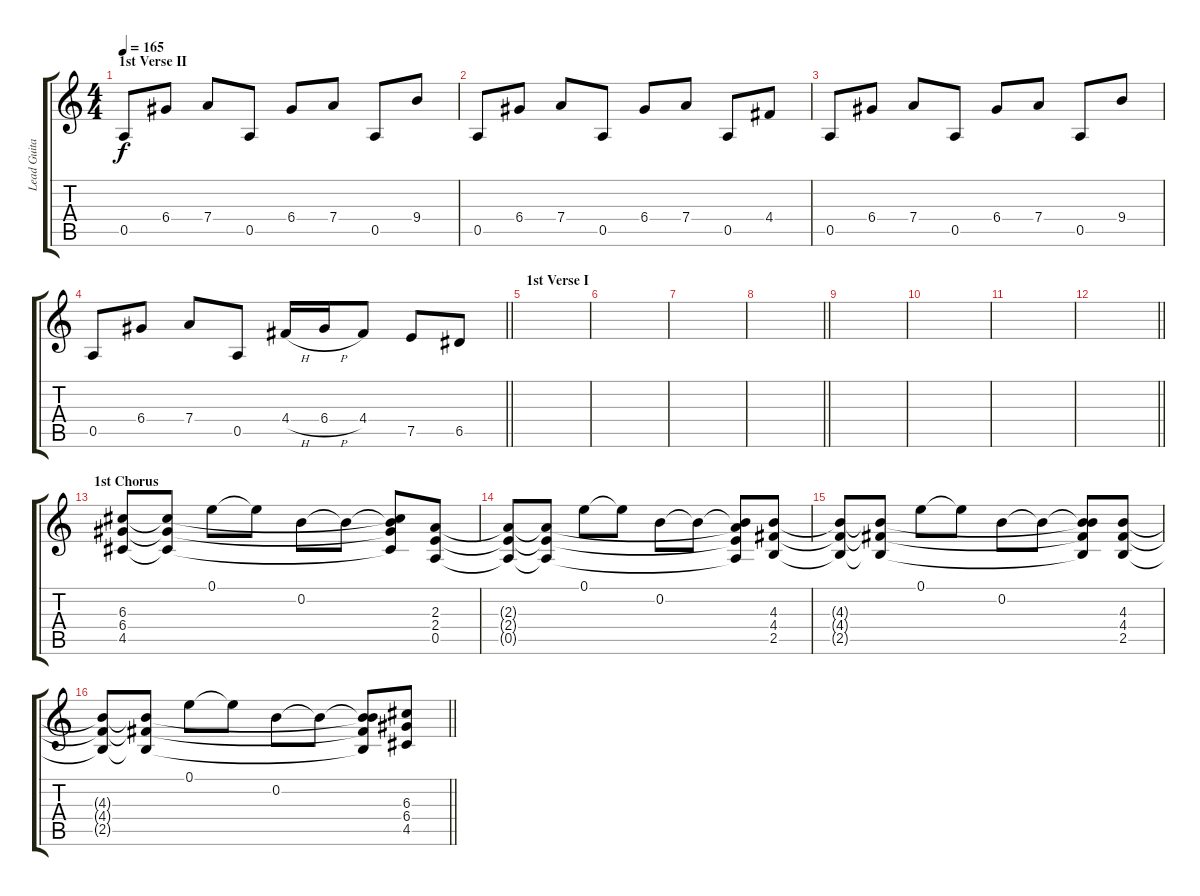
\track ("Lead Guitar II" "Lead Guita") {instrument distortionguitar}
\staff {score tabs}
\tuning (E4 B3 G3 D3 A2 D2) {hide}
\ts (4 4)
\section ("" "1st Verse II")
\tempo 165
\clef g2
\ks c
0.5.8{dy f} 6.4.8 7.4.8 0.5.8 6.4.8 7.4.8 0.5.8 9.4.8 |
0.5.8 6.4.8 7.4.8 0.5.8 6.4.8 7.4.8 0.5.8 4.4.8 |
0.5.8 6.4.8 7.4.8 0.5.8 6.4.8 7.4.8 0.5.8 9.4.8 |
\barLineRight lightlight
0.5.8 6.4.8 7.4.8 0.5.8 4.4{h}.16 6.4{h}.16 4.4.8 7.5.8 6.5.8 |
\section ("" "1st Verse I")
|
|
|
\barLineRight lightlight
|
|
|
|
\barLineRight lightlight
|
\section ("" "1st Chorus")
(6.3 6.4 4.5).8 (6.3{t} 6.4{t} 4.5{t}).8 0.1.8 0.1{t}.8 0.2.8 0.2{t}.8 (0.2{t} 6.3{t} 6.4{t} 4.5{t}).8 (2.3 2.4 0.5).8 |
(2.3{t} 2.4{t} 0.5{t}).8 (2.3{t} 2.4{t} 0.5{t}).8 0.1.8 0.1{t}.8 0.2.8 0.2{t}.8 (0.2{t} 2.3{t} 2.4{t} 0.5{t}).8 (4.3 4.4 2.5).8 |
(4.3{t} 4.4{t} 2.5{t}).8 (4.3{t} 4.4{t} 2.5{t}).8 0.1.8 0.1{t}.8 0.2.8 0.2{t}.8 (0.2{t} 4.3{t} 4.4{t} 2.5{t}).8 (4.3 4.4 2.5).8 |
\barLineRight lightlight
(4.3{t} 4.4{t} 2.5{t}).8 (4.3{t} 4.4{t} 2.5{t}).8 0.1.8 0.1{t}.8 0.2.8 0.2{t}.8 (0.2{t} 4.3{t} 4.4{t} 2.5{t}).8 (6.3 6.4 4.5).8
